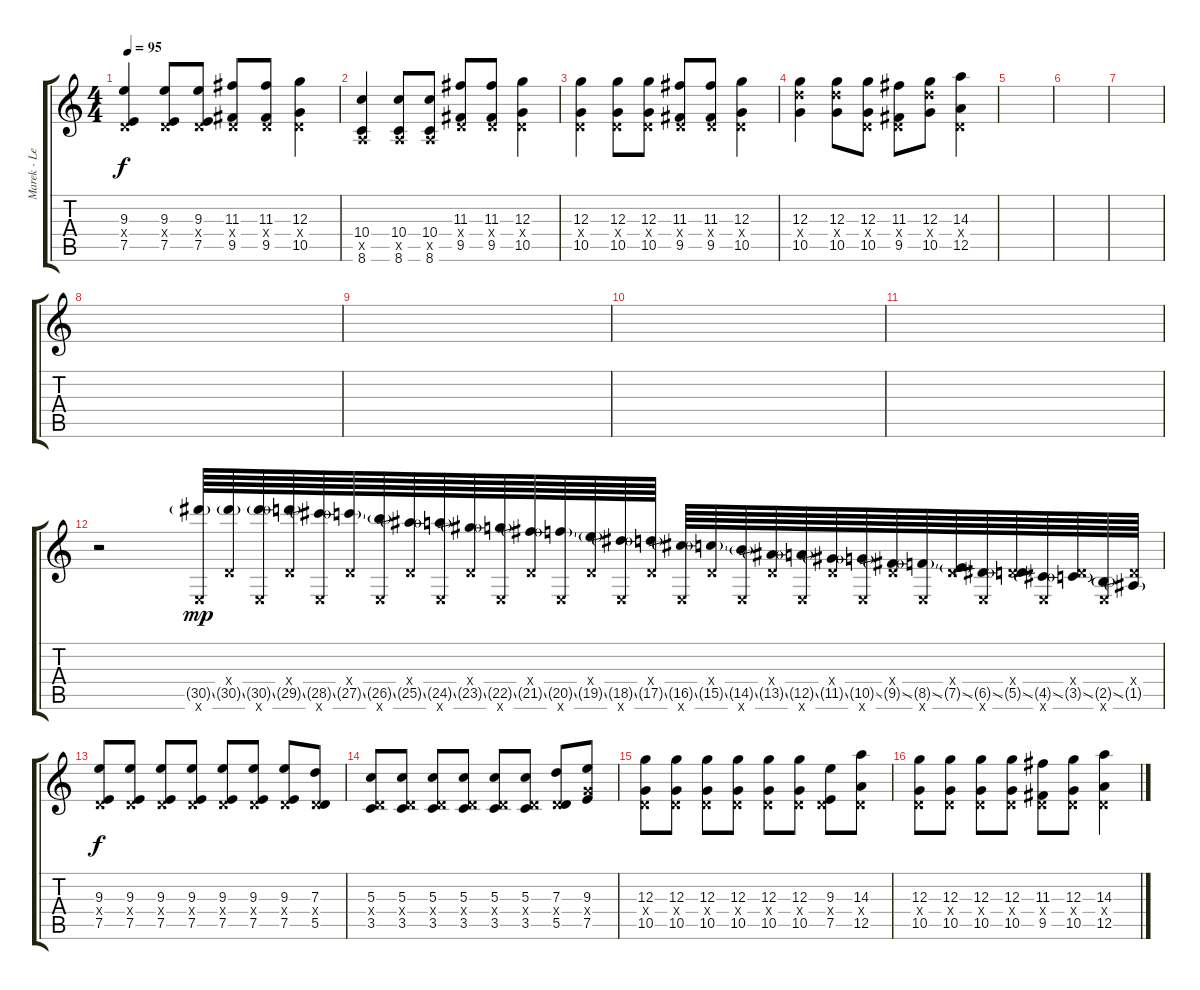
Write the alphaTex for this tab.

\track ("Marek - Lead Guitar" "Marek - Le") {instrument overdrivenguitar}
\staff {score tabs}
\tuning (E4 B3 G3 D3 A2 E2) {hide}
\ts (4 4)
\tempo 95
\clef g2
\ks c
(9.3 0.4{x} 7.5).4{dy f} (9.3 0.4{x} 7.5).8 (9.3 0.4{x} 7.5).8 (11.3 0.4{x} 9.5).8 (11.3 0.4{x} 9.5).8 (12.3 0.4{x} 10.5).4 |
(10.4 0.5{x} 8.6).4 (10.4 0.5{x} 8.6).8 (10.4 0.5{x} 8.6).8 (11.3 0.4{x} 9.5).8 (11.3 0.4{x} 9.5).8 (12.3 0.4{x} 10.5).4 |
(12.3 0.4{x} 10.5).4 (12.3 0.4{x} 10.5).8 (12.3 0.4{x} 10.5).8 (11.3 0.4{x} 9.5).8 (11.3 0.4{x} 9.5).8 (12.3 0.4{x} 10.5).4 |
(12.3 12.4{x} 10.5).4 (12.3 12.4{x} 10.5).8 (12.3 0.4{x} 10.5).8 (11.3 0.4{x} 9.5).8 (12.3 12.4{x} 10.5).8 (14.3 0.4{x} 12.5).4 |
|
|
|
|
|
|
|
r.2 (30.5{ss g} 0.6{x}).64{dy mp} (0.4{x} 30.5{ss g}).64 (30.5{ss g} 0.6{x}).64 (0.4{x} 29.5{ss g}).64 (28.5{ss g} 0.6{x}).64 (0.4{x} 27.5{ss g}).64 (26.5{ss g} 0.6{x}).64 (0.4{x} 25.5{ss g}).64 (24.5{ss g} 0.6{x}).64 (0.4{x} 23.5{ss g}).64 (22.5{ss g} 0.6{x}).64 (0.4{x} 21.5{ss g}).64 (20.5{ss g} 0.6{x}).64 (0.4{x} 19.5{ss g}).64 (18.5{ss g} 0.6{x}).64 (0.4{x} 17.5{ss g}).64 (16.5{ss g} 0.6{x}).64 (0.4{x} 15.5{ss g}).64 (14.5{ss g} 0.6{x}).64 (0.4{x} 13.5{ss g}).64 (12.5{ss g} 0.6{x}).64 (0.4{x} 11.5{ss g}).64 (10.5{ss g} 0.6{x}).64 (0.4{x} 9.5{ss g}).64 (8.5{ss g} 0.6{x}).64 (0.4{x} 7.5{ss g}).64 (6.5{ss g} 0.6{x}).64 (0.4{x} 5.5{ss g}).64 (4.5{ss g} 0.6{x}).64 (0.4{x} 3.5{ss g}).64 (2.5{ss g} 0.6{x}).64 (0.4{x} 1.5{g}).64 |
(9.3 0.4{x} 7.5).8{dy f} (9.3 0.4{x} 7.5).8 (9.3 0.4{x} 7.5).8 (9.3 0.4{x} 7.5).8 (9.3 0.4{x} 7.5).8 (9.3 0.4{x} 7.5).8 (9.3 0.4{x} 7.5).8 (7.3 0.4{x} 5.5).8 |
(5.3 0.4{x} 3.5).8 (5.3 0.4{x} 3.5).8 (5.3 0.4{x} 3.5).8 (5.3 0.4{x} 3.5).8 (5.3 0.4{x} 3.5).8 (5.3 0.4{x} 3.5).8 (7.3 0.4{x} 5.5).8 (9.3 5.4{x} 7.5).8 |
(12.3 0.4{x} 10.5).8 (12.3 0.4{x} 10.5).8 (12.3 0.4{x} 10.5).8 (12.3 0.4{x} 10.5).8 (12.3 0.4{x} 10.5).8 (12.3 0.4{x} 10.5).8 (9.3 0.4{x} 7.5).8 (14.3 0.4{x} 12.5).8 |
(12.3 0.4{x} 10.5).8 (12.3 0.4{x} 10.5).8 (12.3 0.4{x} 10.5).8 (12.3 0.4{x} 10.5).8 (11.3 0.4{x} 9.5).8 (12.3 0.4{x} 10.5).8 (14.3{ss} 0.4{x} 12.5{ss}).4
